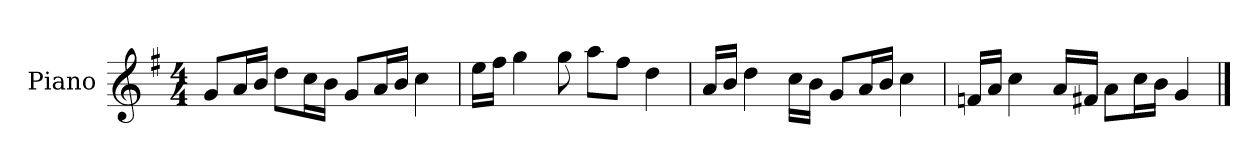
**kern
*part1
*staff1
*I"Piano
*I'P-no
*clefG2
*k[f#]
*M4/4
*MM90
=1
8g/L
16a/L
16b/JJ
8dd\L
16cc\L
16b\JJ
8g/L
16a/L
16b/JJ
4cc\
=2
16ee\LL
16ff#\JJ
4gg\
8gg\
8aa\L
8ff#\J
4dd\
=3
16a/LL
16b/JJ
4dd\
16cc\LL
16b\JJ
8g/L
16a/L
16b/JJ
4cc\
=4
16fn/LL
16a/JJ
4cc\
16a/LL
16f#X/JJ
8a\L
16cc\L
16b\JJ
4g/
==
*-
